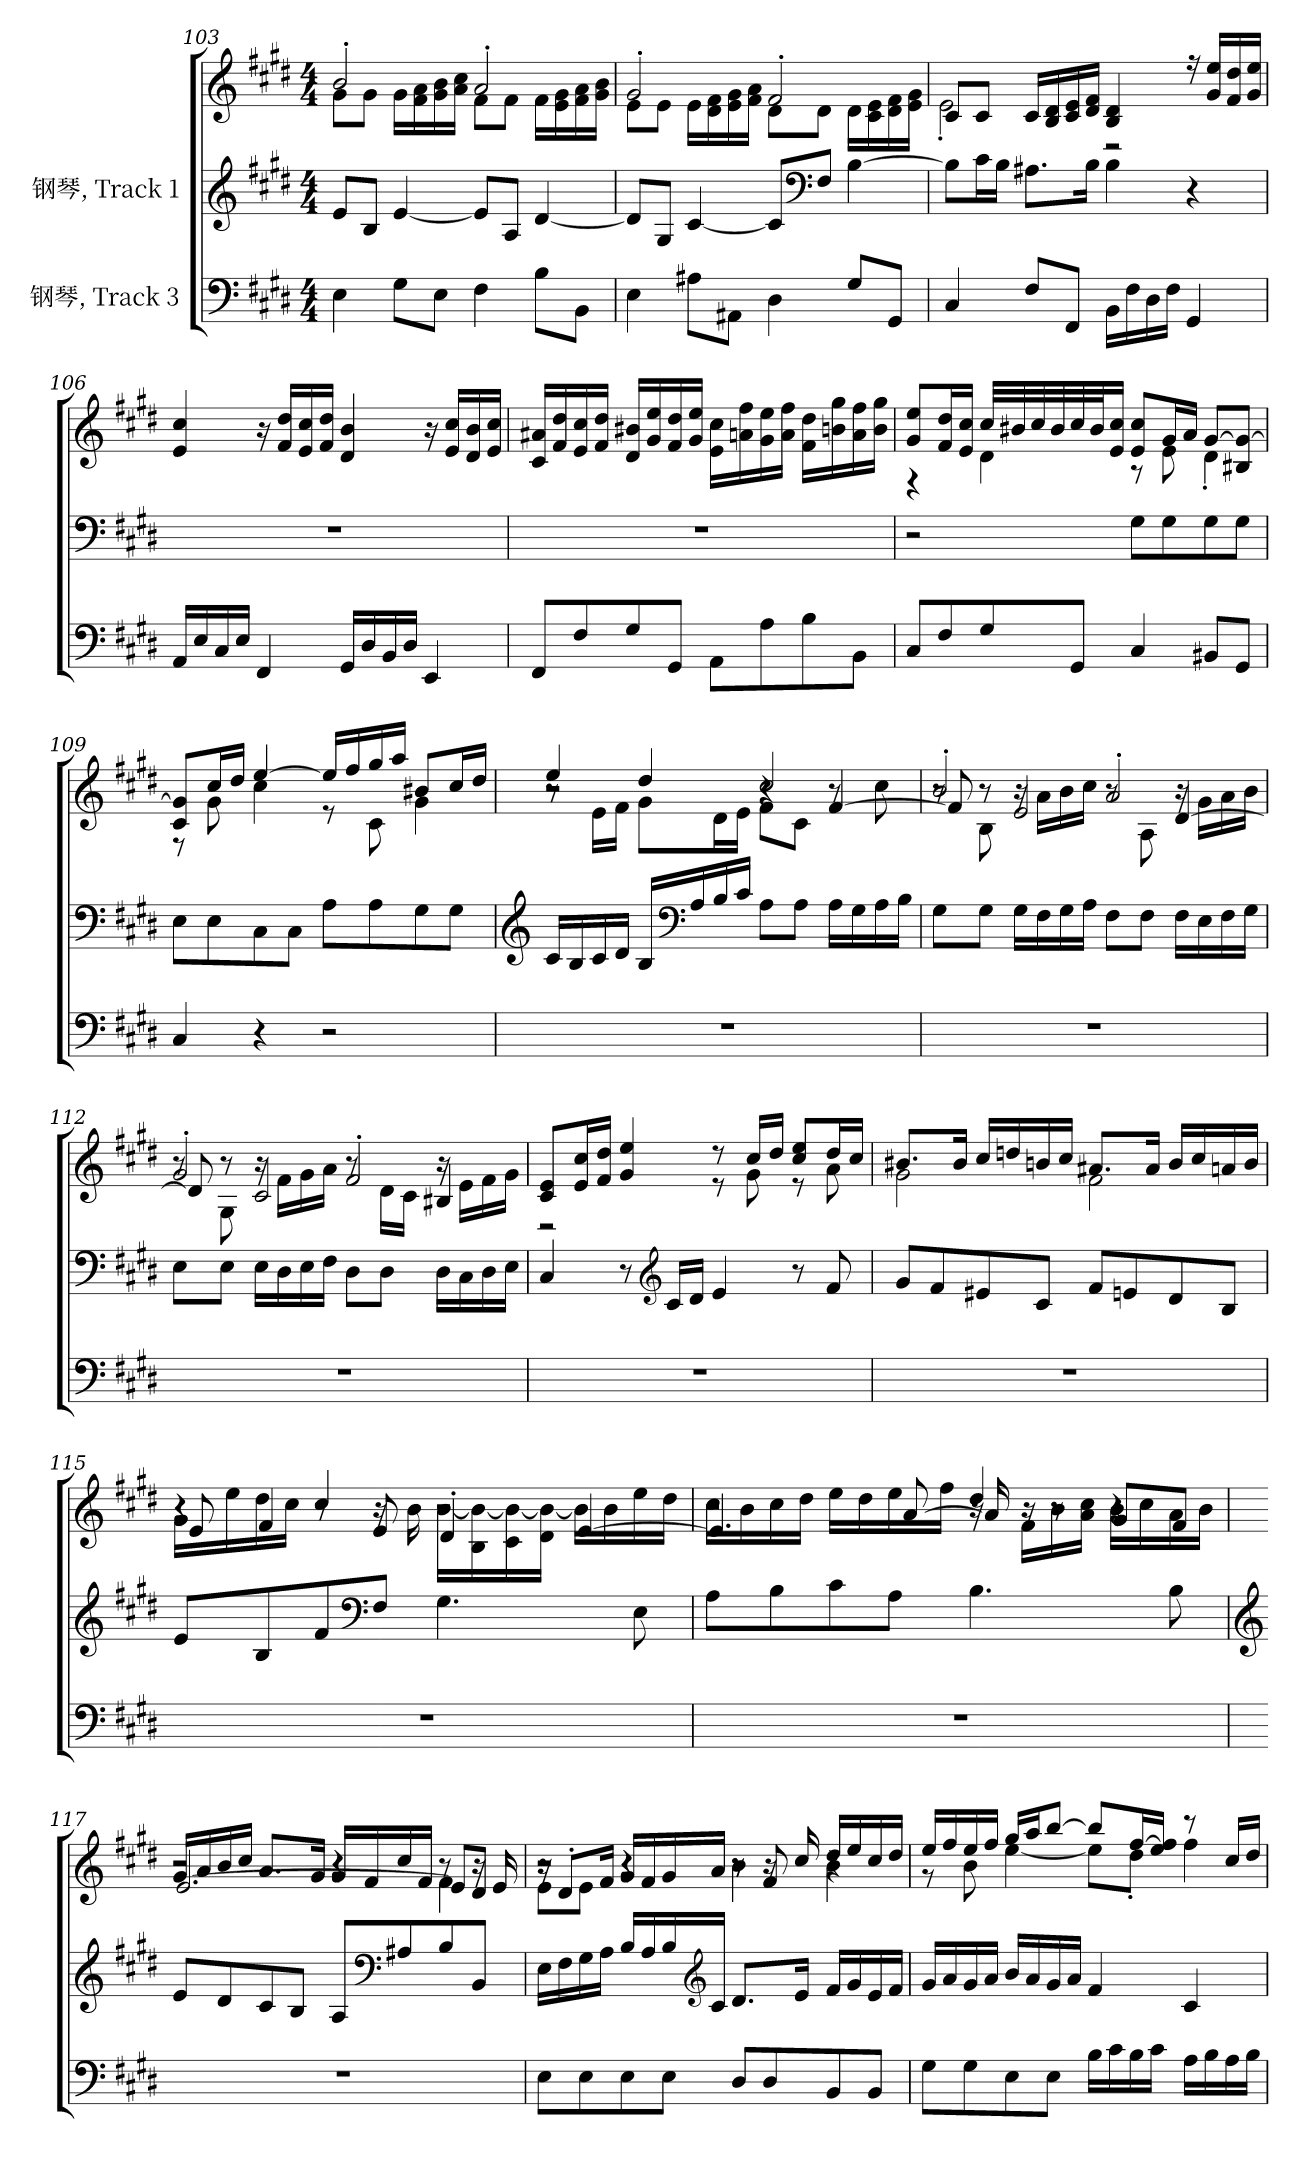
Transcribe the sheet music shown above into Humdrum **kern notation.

**kern	**kern	**kern
*part2	*part1	*part1
*staff3	*staff2	*staff1
*I"钢琴, Track 3	*I"钢琴, Track 1	*
*clefF4	*clefG2	*clefG2
*k[f#c#g#d#]	*k[f#c#g#d#]	*k[f#c#g#d#]
*M4/4	*M4/4	*M4/4
=103	=103	=103
*	*	*^
4E\	8e/L	2b'/	8g#\L
.	8B/J	.	8g#\J
8G#\L	[4e/	.	16g#\LL
.	.	.	16f#\ 16a\
8E\J	.	.	16g#\ 16b\
.	.	.	16a\ 16cc#\JJ
4F#\	8e/L]	2a'/	8f#\L
.	8A/J	.	8f#\J
8B\L	[4d#/	.	16f#\LL
.	.	.	16e\ 16g#\
8BB\J	.	.	16f#\ 16a\
.	.	.	16g#\ 16b\JJ
=104	=104	=104	=104
4E\	8d#/L]	2g#'/	8e\L
.	8G#/J	.	8e\J
8A#X\L	[4c#/	.	16e\LL
.	.	.	16d#\ 16f#\
8AA#X\J	.	.	16e\ 16g#\
.	.	.	16f#\ 16a\JJ
4D#\	8c#/L]	2f#'/	8d#\L
*	*clefF4	*	*
.	8F#/J	.	8d#\J
8G#/L	[4B\	.	16d#\LL
.	.	.	16c#\ 16e\
8GG#/J	.	.	16d#\ 16f#\
.	.	.	16e\ 16g#\JJ
!!LO:LB:g=z	!!
=105	=105	=105	=105
4C#/	8B\L]	8c#/L	2e'\
.	16c#\L	8c#/J	.
.	16B\JJ	.	.
8F#/L	8.A#X\L	16c#/LL	.
.	.	16B/ 16d#/	.
8FF#/J	.	16c#/ 16e/	.
.	16B\Jk	16d#/ 16f#/JJ	.
16BB\LL	4B\	4B/ 4d#/	2r
16F#\	.	.	.
16D#\	.	.	.
16F#\JJ	.	.	.
4GG#/	4r	16r	.
.	.	16g#/ 16ee/LL	.
.	.	16f#/ 16dd#/	.
.	.	16g#/ 16ee/JJ	.
*	*	*v	*v
=106	=106	=106
16AA/LL	1r	4e/ 4cc#/
16E/	.	.
16C#/	.	.
16E/JJ	.	.
4FF#/	.	16r
.	.	16f#/ 16dd#/LL
.	.	16e/ 16cc#/
.	.	16f#/ 16dd#/JJ
16GG#/LL	.	4d#/ 4b/
16D#/	.	.
16BB/	.	.
16D#/JJ	.	.
4EE/	.	16r
.	.	16e/ 16cc#/LL
.	.	16d#/ 16b/
.	.	16e/ 16cc#/JJ
!!LO:PB:g=z
=107	=107	=107
8FF#/L	1r	16c#/ 16a#X/LL
.	.	16f#/ 16dd#/
8F#/	.	16e/ 16cc#/
.	.	16f#/ 16dd#/JJ
8G#/	.	16d#/ 16b#X/LL
.	.	16g#/ 16ee/
8GG#/J	.	16f#/ 16dd#/
.	.	16g#/ 16ee/JJ
8AA\L	.	16e\ 16cc#\LL
.	.	16an\ 16ff#\
8A\	.	16g#\ 16ee\
.	.	16a\ 16ff#\JJ
8B\	.	16f#\ 16dd#\LL
.	.	16bn\ 16gg#\
8BB\J	.	16a\ 16ff#\
.	.	16b\ 16gg#\JJ
=108	=108	=108
*	*	*^
8C#/L	2r	8g#/ 8ee/L	4r
8F#/	.	16f#/ 16dd#/L	.
.	.	16e/ 16cc#/JJ	.
8G#/	.	32cc#/LLL	4d#\
.	.	32b#X/	.
.	.	32cc#/	.
.	.	32b#/	.
8GG#/J	.	32cc#/	.
.	.	32b#/J	.
.	.	16e/ 16cc#/JJ	.
4C#/	8G#\L	8e/ 8cc#/L	8r
.	8G#\	16g#/L	8e\
.	.	16a/JJ	.
8BB#X/L	8G#\	[8g#/L	4d#'\
8GG#/J	8G#\J	8B#X/ 8g#/_J	.
!!LO:LB:g=z	!!
=109	=109	=109	=109
4C#/	8E\L	8c#/ 8g#/]L	8r
.	8E\	16cc#/L	8g#\
.	.	16dd#/JJ	.
4r	8C#\	[4ee/	4cc#\
.	8C#\J	.	.
2r	8A\L	16ee/LL]	8r
.	.	16ff#/	.
.	8A\	16gg#/	8c#\
.	.	16aa/JJ	.
.	8G#\	8b#X/L	4g#\
.	8G#\J	16cc#/L	.
.	.	16dd#/JJ	.
*	*	*v	*v
=110	=110	=110
*	*clefG2	*
*	*	*^
*	*	*	*^
1r	16c#/LL	4ee/	8r	2r
.	16B/	.	.	.
.	16c#/	.	16e\LL	.
.	16d#/JJ	.	16f#\JJ	.
.	16B/LL	4dd#/	8g#\L	.
*	*clefF4	*	*	*
.	16A/	.	.	.
.	16B/	.	16d#\L	.
.	16c#/JJ	.	16e\JJ	.
.	8A\L	2cc#/	8f#\L	4r
.	8A\J	.	8c#\J	.
.	16A\LL	.	8r	[4f#/
.	16G#\	.	.	.
.	16A\	.	8cc#\	.
.	16B\JJ	.	.	.
!!LO:LB:g=z	!!	!!
=111	=111	=111	=111	=111
1r	8G#\L	2b'/	8r	8f#/]
.	8G#\J	.	8B\	8r
.	16G#\LL	.	16r	2e/
.	16F#\	.	16a\LL	.
.	16G#\	.	16b\	.
.	16A\JJ	.	16cc#\JJ	.
.	8F#\L	2a'/	8r	.
.	8F#\J	.	8A\	.
.	16F#\LL	.	16r	[4d#/
.	16E\	.	16g#\LL	.
.	16F#\	.	16a\	.
.	16G#\JJ	.	16b\JJ	.
=112	=112	=112	=112	=112
1r	8E\L	2g#'/	8r	8d#/]
.	8E\J	.	8G#\	8r
.	16E\LL	.	16r	2c#/
.	16D#\	.	16f#\LL	.
.	16E\	.	16g#\	.
.	16F#\JJ	.	16a\JJ	.
.	8D#\L	2f#'/	8r	.
.	8D#\J	.	16d#\LL	.
.	.	.	16c#\JJ	.
.	16D#\LL	.	16r	4B#X/
.	16C#\	.	16e\LL	.
.	16D#\	.	16f#\	.
.	16E\JJ	.	16g#\JJ	.
*	*	*	*v	*v
=113	=113	=113	=113
1r	4C#/	8c#/ 8e/L	2r
.	.	16e/ 16cc#/L	.
.	.	16f#/ 16dd#/JJ	.
.	8r	4g#/ 4ee/	.
*	*clefG2	*	*
.	16c#/LL	.	.
.	16d#/JJ	.	.
.	4e/	8r	8r
.	.	16cc#/LL	8g#\
.	.	16dd#/JJ	.
.	8r	8cc#/ 8ee/L	8r
.	8f#/	16dd#/L	8a\
.	.	16cc#/JJ	.
!!LO:LB:g=z	!!
=114	=114	=114	=114
1r	8g#/L	8.b#X/L	2g#\
.	8f#/	.	.
.	.	16b#/Jk	.
.	8e#X/	16cc#/LL	.
.	.	16ddn/	.
.	8c#/J	16bn/	.
.	.	16cc#/JJ	.
.	8f#/L	8.a#X/L	2f#\
.	8en/	.	.
.	.	16a#/Jk	.
.	8d#/	16b/LL	.
.	.	16cc#/	.
.	8B/J	16an/	.
.	.	16b/JJ	.
=115	=115	=115	=115
*	*	*	*^
1r	8e/L	4r	16g#\LL	8e/
.	.	.	16ee\	.
.	8B/	.	16dd#\	4f#/
.	.	.	16cc#\JJ	.
.	8f#/	4cc#/	8r	.
*	*clefF4	*	*	*
.	8F#/J	.	16r	8e/
.	.	.	16b\	.
.	4.G#\	2r	[16b\LL	4d#'/
.	.	.	16B\ 16b\_	.
.	.	.	16c#\ 16b\_	.
.	.	.	16d#\ 16b\_JJ	.
.	.	.	16b\LL]	[4e/
.	.	.	16b\	.
.	8E\	.	16ee\	.
.	.	.	16dd#\JJ	.
!!LO:PB:g=z	!!	!!
=116	=116	=116	=116	=116
1r	8A\L	2r	16cc#\LL	4.e/]
.	.	.	16b\	.
.	8B\	.	16cc#\	.
.	.	.	16dd#\JJ	.
.	8c#\	.	16ee\LL	.
.	.	.	16dd#\	.
.	8A\J	.	16ee\	[8a/
.	.	.	16ff#\JJ	.
.	4.B\	4dd#/	16r	16a/]
.	.	.	16f#\LL	16r
.	.	.	16b\	8r
.	.	.	16a\ 16cc#\JJ	.
.	.	4r	16b\LL	8g#/L
.	.	.	16cc#\	.
.	8B\	.	16a\	8f#/J
.	.	.	16b\JJ	.
=117	=117	=117	=117	=117
*	*clefG2	*	*	*
1r	8e/L	16g#/LL	2r	[2.e/
.	.	16a/	.	.
.	8d#/	16b/	.	.
.	.	16cc#/JJ	.	.
.	8c#/	8.a/L	.	.
.	8B/J	.	.	.
.	.	16g#/Jk	.	.
.	8A/L	16g#/LL	4r	.
.	.	16f#/	.	.
*	*clefF4	*	*	*
.	8A#X/	16cc#/	.	.
.	.	16f#/JJ	.	.
.	8B/	8r	4f#\	8e/L]
.	8BB/J	16r	.	8d#/J
.	.	16e/	.	.
!!LO:LB:g=z	!!	!!
=118	=118	=118	=118	=118
8E\L	16E\LL	16r	8e\L	2r
.	16F#\	8d#'/L	.	.
8E\	16G#\	.	8e\J	.
.	16A\JJ	16f#/Jk	.	.
8E\	16B/LL	16g#/LL	4r	.
.	16A/	16f#/	.	.
8E\J	16B/	16g#/	.	.
*	*clefG2	*	*	*
.	16c#/JJ	16a/JJ	.	.
8D#/L	8.d#/L	8r	4b\	8r
8D#/	.	16r	.	8f#/
.	16e/Jk	16cc#/	.	.
8BB/	16f#/LL	16dd#/LL	4b\	4r
.	16g#/	16ee/	.	.
8BB/J	16e/	16cc#/	.	.
.	16f#/JJ	16dd#/JJ	.	.
*	*	*	*v	*v
=119	=119	=119	=119
8G#\L	16g#/LL	16ee/LL	8r
.	16a/	16ff#/	.
8G#\	16g#/	16ee/	8b\
.	16a/JJ	16ff#/JJ	.
8E\	16b/LL	16gg#/LL	[4ee\
.	16a/	16aa/J	.
8E\J	16g#/	[8bb/J	.
.	16a/JJ	.	.
16B\LL	4f#/	8bb/L]	8ee\L]
16c#\	.	.	.
16B\	.	[16ff#/L	8dd#'\J
16c#\JJ	.	16ee/ 16ff#/]JJ	.
16A\LL	4c#/	8r	4ff#\
16B\	.	.	.
16A\	.	16cc#/LL	.
16B\JJ	.	16dd#/JJ	.
*	*	*v	*v
=	=	=
*-	*-	*-
